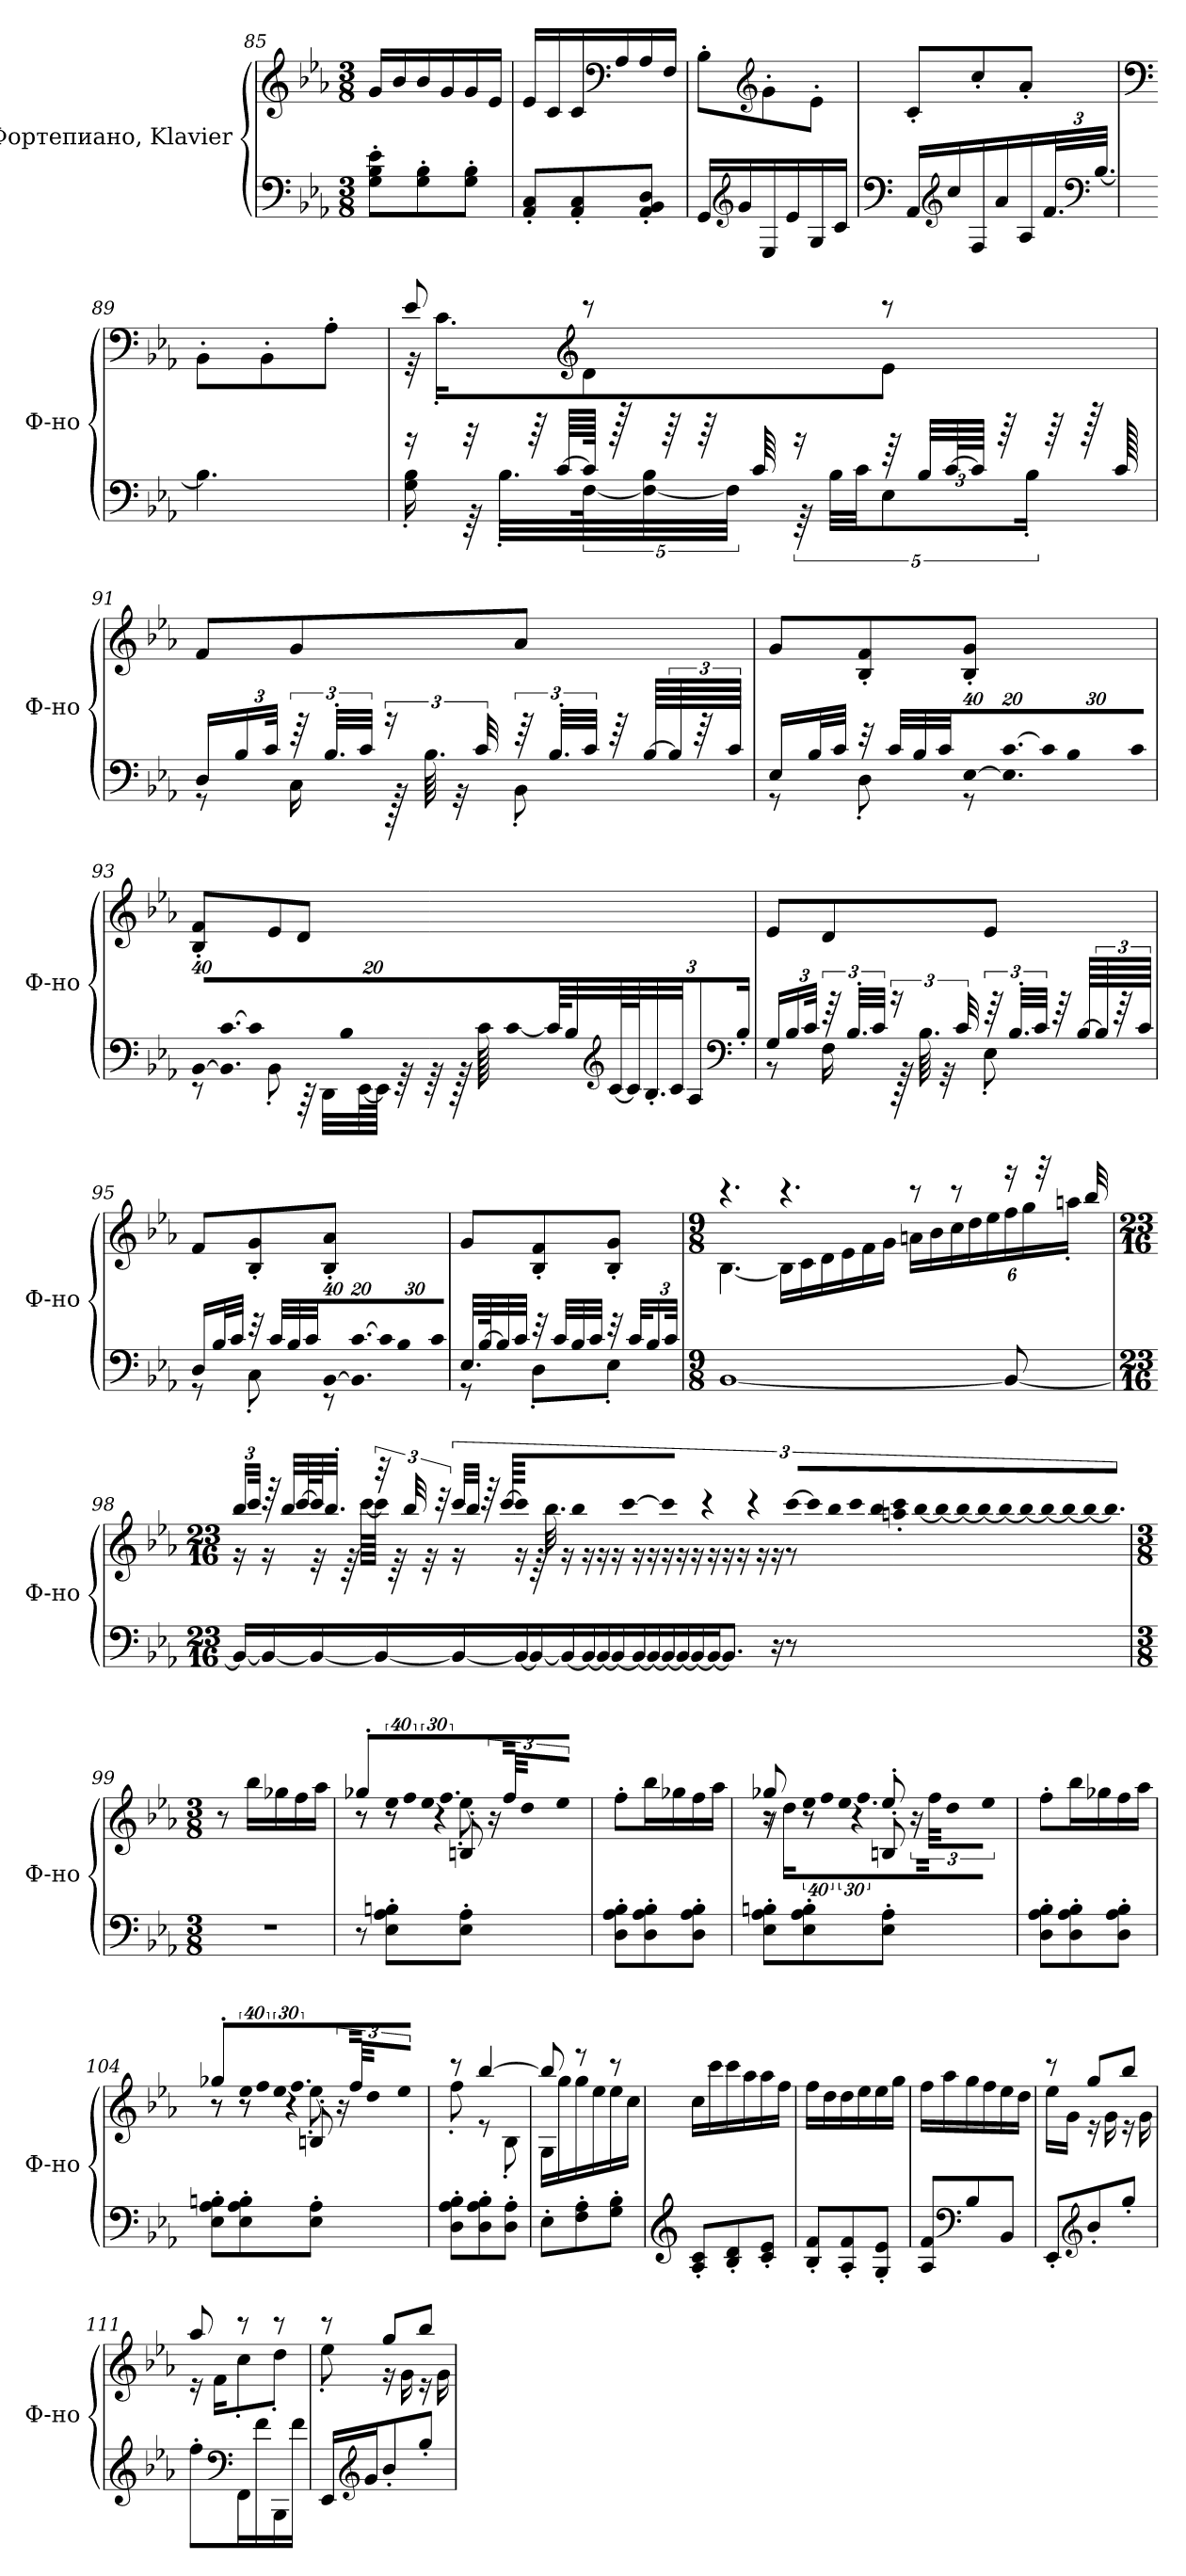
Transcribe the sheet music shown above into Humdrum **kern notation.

**kern	**kern
*part1	*part1
*staff2	*staff1
*I"Фортепиано, Klavier	*
*I'Ф-но	*
*clefF4	*clefG2
*k[b-e-a-]	*k[b-e-a-]
*M3/8	*M3/8
=85	=85
8G\' 8B-\' 8e-\'L	16g/LL
.	16b-/
8G\' 8B-\'	16b-/
.	16g/
8G\' 8B-\'J	16g/
.	16e-/JJ
=86	=86
8AA-/' 8C/'L	16e-/LL
.	16c/
8AA-/' 8C/'	16c/
*	*clefF4
.	16A-/
8AA-/' 8BB-/' 8D/'J	16A-/
.	16F/JJ
=87	=87
16GG/LL	8B-'\L
*clefG2	*
16g/	.
*	*clefG2
16E-/	8g'\
16e-/	.
16G/	8e-'\J
16c/JJ	.
!!LO:LB:g=z
=88	=88
*clefF4	*
16AA-/LL	8c'/L
*clefG2	*
16cc/	.
16F/	8cc'/
16a-/	.
16A-/	8a-'/J
*Xbrackettup	*
48.f/L	.
*clefF4	*
[48.B-/JJJ	.
=89	=89
*	*clefF4
4.B-\]	8BB-'\L
.	8BB-'\
.	8A-'\J
!!LO:LB:g=z
=90	=90
*^	*^
16r	16G\' 16B-\'	8e-/	32r
.	.	.	16.c'\KL
32r	64r	.	.
.	32.B-'\LLL	.	.
64r	.	.	.
[64c/LLLL	.	.	.
*	*	*clefG2	*
*	*brackettup	*	*
128c/JJJJk]	[80F\K	8r	8d\
128r	.	.	.
.	40F\_ 40B-\	.	.
64r	.	.	.
64r	.	.	.
.	40F\JJJ]	.	.
64c/	.	.	.
16r	80r	.	.
.	40B-\LLL	.	.
.	40c\JJ	.	.
*	*Xbrackettup	*	*
64r	12E-\	8r	8e-\J
32B-/LLL	.	.	.
[64c/L	.	.	.
64c/JJJJ]	.	.	.
64r	.	.	.
.	24B-'\Jk	.	.
64r	.	.	.
128r	.	.	.
128c/	.	.	.
*	*	*v	*v
!!LO:LB:g=z
=91	=91	=91
16D/LL	8r	8f/L
24B-/	.	.
48c/JJk	.	.
*brackettup	*	*
96r	16C\	8g/
48.B-'/LLL	.	.
48c/JJJ	.	.
24r	128r	.
.	64.B-\	.
.	32r	.
48c/	.	.
96r	8BB-'\	8a-/J
48.B-'/LLL	.	.
48c/JJJ	.	.
64r	.	.
[64B-/LLLL	.	.
96B-/JJJJ]	.	.
96r	.	.
96c/	.	.
=92	=92	=92
16E-/LL	8r	8g/L
32B-/L	.	.
32c/JJJ	.	.
32r	8D'\	8B-/' 8f/'
32c/LLL	.	.
32B-/	.	.
32c/	.	.
*Xbrackettup	*	*
!LO:N:vis=32	!	!
[640%23E-/	8r	8B-/' 8g/'J
!LO:N:vis=64.	!	!
640%17E-/] [640%17c/L	.	.
!LO:N:vis=256	!	!
1920%17c/JK]	.	.
!LO:N:vis=32	!	!
640%23B-/	.	.
!LO:N:vis=64	!	!
960%17c/JJJk	.	.
!!LO:PB:g=z
=93	=93	=93
!LO:N:vis=32	!	!
[640%23BB-/LLL	8r	8B-/' 8f/'L
!LO:N:vis=64.	!	!
640%17BB-/] [640%17c/L	.	.
!LO:N:vis=256	!	!
1920%17c/JK]	.	.
!LO:N:vis=32	!	!
640%23B-/	.	.
!LO:N:vis=64	!	!
[960%17c/L	.	.
64c/J]	8BB-'\	8e-/
32B-/	.	.
*clefG2	*	*
[64c/L	.	.
96c/J]	.	.
48.B-'/	.	.
48c/JJ	.	.
12A-/	64r	8d/J
.	32B-\LLL	.
.	[64c\L	.
.	64c\JJJJ]	.
.	64r	.
*clefF4	*	*
24B-'/Jk	.	.
.	64r	.
.	128r	.
.	128c\	.
!!LO:LB:g=z
=94	=94	=94
16G/LL	8r	8e-/L
24B-/	.	.
48c/JJk	.	.
*brackettup	*	*
96r	16F\	8d/
48.B-'/LLL	.	.
48c/JJJ	.	.
24r	128r	.
.	64.B-\	.
.	32r	.
48c/	.	.
96r	8E-'\	8e-/J
48.B-'/LLL	.	.
48c/JJJ	.	.
64r	.	.
[64B-/LLLL	.	.
96B-/JJJJ]	.	.
96r	.	.
96c/	.	.
=95	=95	=95
16D/LL	8r	8f/L
32B-/L	.	.
32c/JJJ	.	.
32r	8C'\	8B-/' 8g/'
32c/LLL	.	.
32B-/	.	.
32c/	.	.
*Xbrackettup	*	*
!LO:N:vis=32	!	!
[640%23BB-/	8r	8B-/' 8a-/'J
!LO:N:vis=64.	!	!
640%17BB-/] [640%17c/L	.	.
!LO:N:vis=256	!	!
1920%17c/JK]	.	.
!LO:N:vis=32	!	!
640%23B-/	.	.
!LO:N:vis=64	!	!
960%17c/JJJk	.	.
!!LO:LB:g=z
=96	=96	=96
32.E-/LLL	8r	8g/L
[64B-/K	.	.
32B-/]	.	.
32c/JJJ	.	.
32r	8D'\L	8B-/' 8f/'
32c/LLL	.	.
32B-/	.	.
32c/JJJ	.	.
32r	8E-'\J	8B-/' 8g/'J
32c/KLL	.	.
24B-/	.	.
48c/JJk	.	.
*v	*v	*
=97	=97
*M9/8	*M9/8
*	*^
[1BB-	4.r	[4.B-\
.	4.r	16B-\LL]
.	.	16c\
.	.	16d\
.	.	16e-\
.	.	16f\
.	.	16g\JJ
.	8r	16an\LL
.	.	16b-\
*	*	*Xbrackettup
.	8r	24cc\
.	.	24dd\
.	.	24ee-\
8BB-/_	16r	24ff\
.	.	24gg\
.	32r	.
.	.	24aan'\JJ
.	32bb-/	.
!!LO:LB:g=z	!!
=98	=98	=98
*M23/16	*M23/16	*
16BB-/LL_	24bb-/LL	16r
.	48ccc/JJk	.
16BB-/_	64r	16r
.	32bb-/LLL	.
.	[64ccc/L	.
16BB-/_	64ccc/J]	32r
.	32.bb-'/JJJ	.
.	.	64r
.	.	[64ccc\LLLL
*	*brackettup	*
16BB-/_	48r	64ccc\JJJJ]
.	.	64r
.	48bb-/	.
.	.	32r
.	48r	.
16BB-/_	48ccc/LLL	16r
.	48bb-/JJJ	.
.	96r	.
.	[96ccc/LLLL	.
16BB-/_	64ccc/J]	16r
.	32bb-/	.
.	[64ccc/L	.
16BB-/_	64ccc/JJJJ]	64r
.	64r	32.bb-\
.	64r	.
.	[64ccc/KLLL	.
16BB-/_	32ccc/]	16r
.	32bb-/	.
16BB-/_	32ccc/	16r
.	32bb-/JJ	.
16BB-/_	8aan/' 8ccc/'	16r
16BB-/_	.	16r
16BB-/_	[16bb-/L	16r
16BB-/_	16bb-/_	16r
16BB-/_	16bb-/_	16r
16BB-/_	16bb-/_	16r
16BB-/_	16bb-/_	16r
16BB-/J_	16bb-/_	16r
8.BB-/J]	16bb-/_	16r
.	16bb-/_	16r
.	16bb-/J_	16r
16r	8.bb-/J]	16r
8r	.	8r
*	*v	*v
!!LO:LB:g=z
=99	=99
*M3/8	*M3/8
4.r	8r
.	16bb-\LL
.	16gg-X\
.	16ff\
.	16aa-\JJ
=100	=100
*	*^
*	*	*^
8r	8gg-X'/L	8r	8r
!	!LO:N:vis=32	!	!
8E-\' 8A-\' 8Bn\'L	640%23ee-/LL	8r	8r
!	!LO:N:vis=32	!	!
.	640%23ff/	.	.
!	!LO:N:vis=64	!	!
.	960%17ee-/JJJk	.	.
!	!LO:N:vis=128	!	!
.	1920%17r	.	.
!	!LO:N:vis=64.	!	!
.	640%17ff/	.	.
8E-\' 8A-\'J	24r	8ee-'\	8Bn'/
.	48ff/LLL	.	.
.	32dd/	.	.
.	32ee-/JJJ	.	.
*	*v	*v	*v
=101	=101
8D\' 8A-\' 8B-\'L	8ff'\L
8D\' 8A-\' 8B-\'	16bb-\L
.	16gg-X\
8D\' 8A-\' 8B-\'J	16ff\
.	16aa-\JJ
=102	=102
*	*^
*	*	*^
8E-\' 8A-\' 8Bn\'L	8gg-X/	16r	8r
.	.	16dd\LL	.
!	!	!LO:N:vis=32	!
8E-\' 8A-\' 8B\'	8r	640%23ee-\L	8r
!	!	!LO:N:vis=32	!
.	.	640%23ff\	.
!	!	!LO:N:vis=64	!
.	.	960%17ee-\JJJk	.
!	!	!LO:N:vis=128	!
.	.	1920%17r	.
!	!	!LO:N:vis=64.	!
.	.	640%17ff\	.
8E-\' 8A-\'J	8ee-'/	24r	8Bn'/
.	.	48ff\LLL	.
.	.	32dd\	.
.	.	32ee-\JJJ	.
*	*v	*v	*v
!!LO:LB:g=z
=103	=103
8D\' 8A-\' 8B-\'L	8ff'\L
8D\' 8A-\' 8B-\'	16bb-\L
.	16gg-X\
8D\' 8A-\' 8B-\'J	16ff\
.	16aa-\JJ
=104	=104
*	*^
*	*	*^
8E-\' 8A-\' 8Bn\'L	8gg-X'/L	8r	8r
!	!LO:N:vis=32	!	!
8E-\' 8A-\' 8B\'	640%23ee-/LL	8r	8r
!	!LO:N:vis=32	!	!
.	640%23ff/	.	.
!	!LO:N:vis=64	!	!
.	960%17ee-/JJJk	.	.
!	!LO:N:vis=128	!	!
.	1920%17r	.	.
!	!LO:N:vis=64.	!	!
.	640%17ff/	.	.
8E-\' 8A-\'J	24r	8ee-'\	8Bn'/
.	48ff/LLL	.	.
.	32dd/	.	.
.	32ee-/JJJ	.	.
*	*	*v	*v
=105	=105	=105
8D\' 8A-\' 8B-\'L	8r	8ff'\
8D\' 8A-\' 8B-\'	[4bb-/	8r
8D\' 8A-\'J	.	8B-'\
=106	=106	=106
8E-'\L	8bb-/]	16G\LL
.	.	16gg\
8F\' 8A-\'	8r	16gg\
.	.	16ee-\
8G\' 8B-\'J	8r	16ee-\
.	.	16cc\JJ
*	*v	*v
=107	=107
*clefG2	*
8A-/' 8c/'L	16cc\LL
.	16ccc\
8B-/' 8d/'	16ccc\
.	16aa-\
8c/' 8e-/'J	16aa-\
.	16ff\JJ
!!LO:PB:g=z
=108	=108
8B-/' 8f/'L	16ff\LL
.	16dd\
8A-/' 8f/'	16dd\
.	16ee-\
8G/' 8e-/'J	16ee-\
.	16gg\JJ
=109	=109
8A-/ 8f/L	16ff\LL
.	16aa-\
*clefF4	*
8B-/	16gg\
.	16ff\
8BB-/J	16ee-\
.	16dd\JJ
=110	=110
*	*^
8EE-'/L	8r	16ee-\LL
.	.	16g\JJ
*clefG2	*	*
8b-'/	8gg/L	16r
.	.	16g\
8gg'/J	8bb-/J	16r
.	.	16g\
=111	=111	=111
8ff'\L	8aa-/	16r
.	.	16f\KL
*clefF4	*	*
16FF\L	8r	8cc'\
16f\	.	.
16BBB-\	8r	8dd'\J
16f\JJ	.	.
=112	=112	=112
16EE-/LL	8r	8ee-'\
*clefG2	*	*
16g/J	.	.
8b-'/	8gg/L	16r
.	.	16g\
8gg'/J	8bb-/J	16r
.	.	16g\
*	*v	*v
=	=
*-	*-
